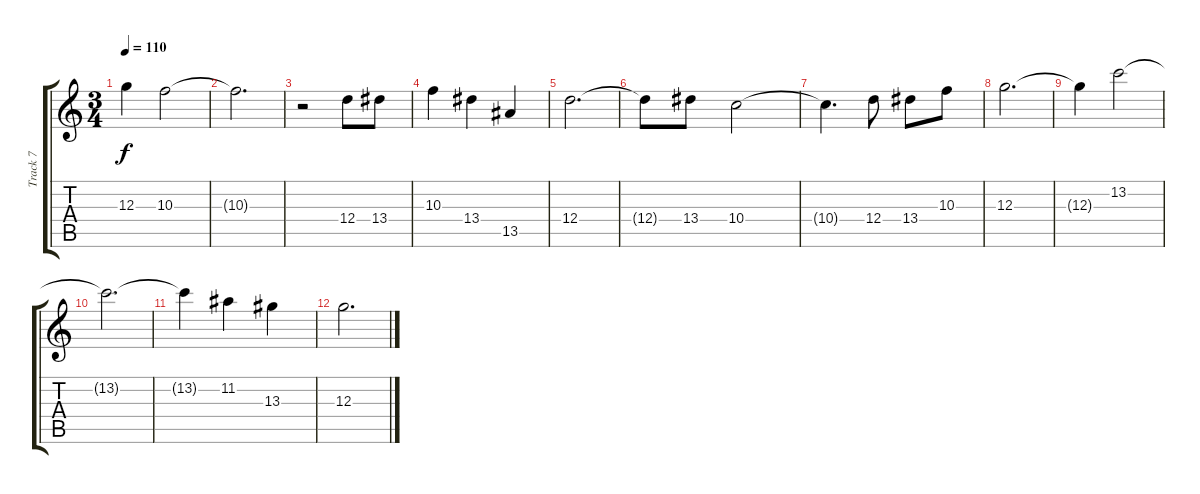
\track ("Track 7" "Track 7") {instrument contrabass}
\staff {score tabs}
\tuning (E4 B3 G3 D3 A2 E2) {hide}
\ts (3 4)
\tempo 110
\clef g2
\ks c
12.3.4{dy f} 10.3.2 |
10.3{t}.2{d} |
r.2 12.4.8 13.4.8 |
10.3.4 13.4.4 13.5.4 |
12.4.2{d} |
12.4{t}.8 13.4.8 10.4.2 |
10.4{t}.4{d} 12.4.8 13.4.8 10.3.8 |
12.3.2{d} |
12.3{t}.4 13.2.2 |
13.2{t}.2{d} |
13.2{t}.4 11.2.4 13.3.4 |
12.3.2{d}
